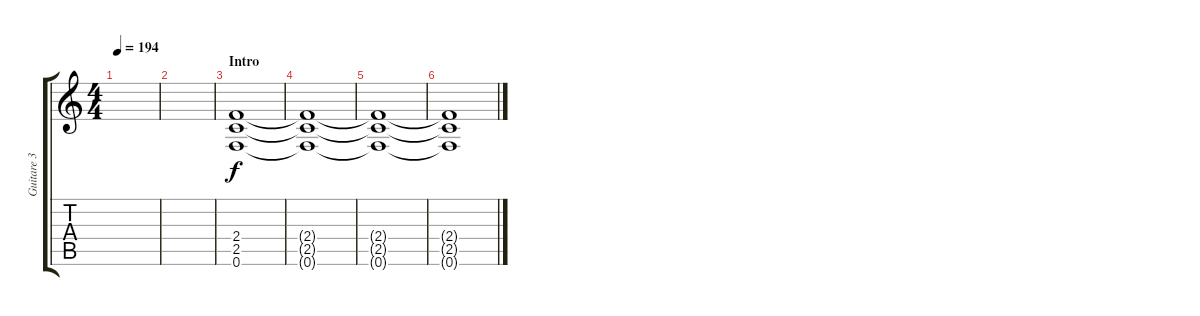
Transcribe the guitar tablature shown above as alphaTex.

\track ("Guitare 3 (rythmique) " "Guitare 3 ") {instrument distortionguitar}
\staff {score tabs}
\tuning (F4 C4 Ab3 Eb3 Bb2 F2) {hide}
\ts (4 4)
\tempo 194
\clef g2
\ks c
|
|
\section ("" "Intro")
(2.4 2.5 0.6).1 |
(2.4{t} 2.5{t} 0.6{t}).1 |
(2.4{t} 2.5{t} 0.6{t}).1 |
(2.4{t} 2.5{t} 0.6{t}).1
